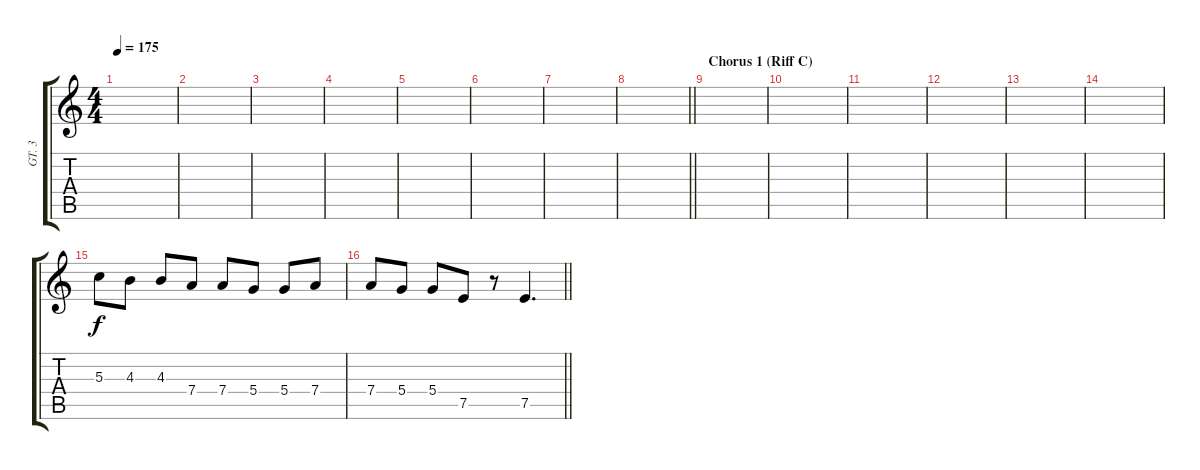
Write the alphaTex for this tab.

\track ("GT. 3" "GT. 3") {instrument overdrivenguitar}
\staff {score tabs}
\tuning (E4 B3 G3 D3 A2 E2) {hide}
\ts (4 4)
\tempo 175
\clef g2
\ks c
|
|
|
|
|
|
|
\barLineRight lightlight
|
\section ("" "Chorus 1 (Riff C)")
|
|
|
|
|
|
5.3.8 4.3.8 4.3.8 7.4.8 7.4.8 5.4.8 5.4.8 7.4.8 |
\barLineRight lightlight
7.4.8 5.4.8 5.4.8 7.5.8 r.8 7.5.4{d}
